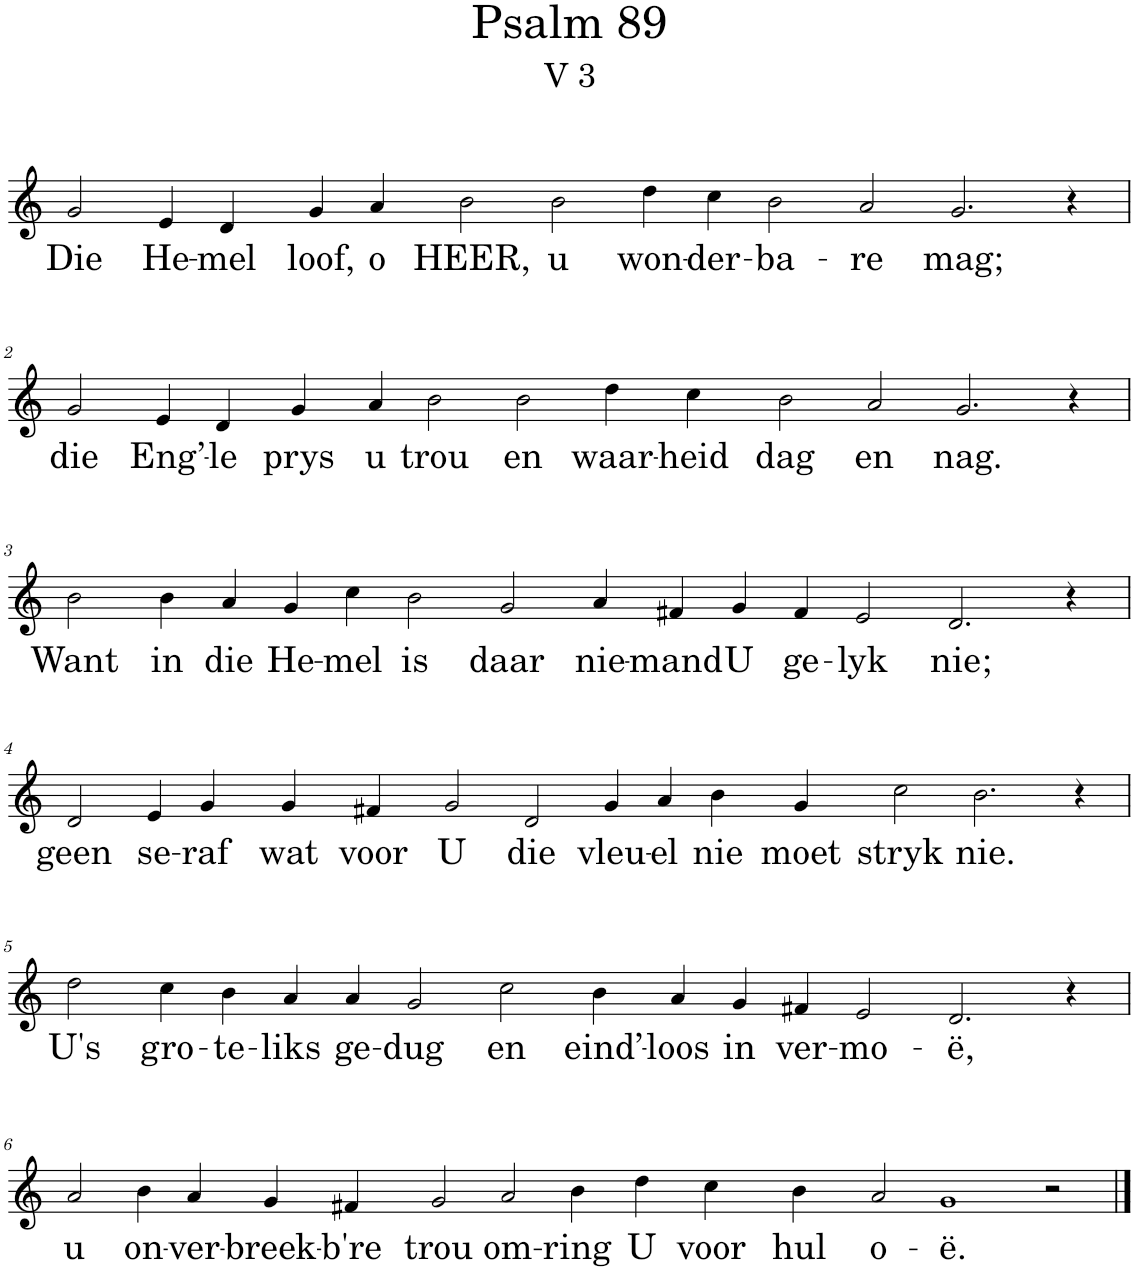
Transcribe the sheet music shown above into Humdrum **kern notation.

**kern	**text
*part1	*part1
*staff1	*staff1
*I"Pipe Organ	*
*I'Org.	*
*clefG2	*
*k[]	*
*M20/4	*
=1	=1
!	!LO:LY:b
2g/	Die
!	!LO:LY:b
4e/	He-
!	!LO:LY:b
4d/	-mel
!	!LO:LY:b
4g/	loof,
!	!LO:LY:b
4a/	o
!	!LO:LY:b
2b\	HEER,
!	!LO:LY:b
2b\	u
!	!LO:LY:b
4dd\	won-
!	!LO:LY:b
4cc\	-der-
!	!LO:LY:b
2b\	-ba-
!	!LO:LY:b
2a/	-re
!	!LO:LY:b
2.g/	mag;
4r	.
!!LO:LB:g=z
=2	=2
!	!LO:LY:b
2g/	die
!	!LO:LY:b
4e/	Eng’-
!	!LO:LY:b
4d/	-le
!	!LO:LY:b
4g/	prys
!	!LO:LY:b
4a/	u
!	!LO:LY:b
2b\	trou
!	!LO:LY:b
2b\	en
!	!LO:LY:b
4dd\	waar-
!	!LO:LY:b
4cc\	-heid
!	!LO:LY:b
2b\	dag
!	!LO:LY:b
2a/	en
!	!LO:LY:b
2.g/	nag.
4r	.
!!LO:LB:g=z
=3	=3
!	!LO:LY:b
2b\	Want
!	!LO:LY:b
4b\	in
!	!LO:LY:b
4a/	die
!	!LO:LY:b
4g/	He-
!	!LO:LY:b
4cc\	-mel
!	!LO:LY:b
2b\	is
!	!LO:LY:b
2g/	daar
!	!LO:LY:b
4a/	nie-
!	!LO:LY:b
4f#X/	-mand
!	!LO:LY:b
4g/	U
!	!LO:LY:b
4f#/	ge-
!	!LO:LY:b
2e/	-lyk
!	!LO:LY:b
2.d/	nie;
4r	.
!!LO:LB:g=z
=4	=4
!	!LO:LY:b
2d/	geen
!	!LO:LY:b
4e/	se-
!	!LO:LY:b
4g/	-raf
!	!LO:LY:b
4g/	wat
!	!LO:LY:b
4f#X/	voor
!	!LO:LY:b
2g/	U
!	!LO:LY:b
2d/	die
!	!LO:LY:b
4g/	vleu-
!	!LO:LY:b
4a/	-el
!	!LO:LY:b
4b\	nie
!	!LO:LY:b
4g/	moet
!	!LO:LY:b
2cc\	stryk
!	!LO:LY:b
2.b\	nie.
4r	.
!!LO:LB:g=z
=5	=5
!	!LO:LY:b
2dd\	U's
!	!LO:LY:b
4cc\	gro-
!	!LO:LY:b
4b\	-te-
!	!LO:LY:b
4a/	-liks
!	!LO:LY:b
4a/	ge-
!	!LO:LY:b
2g/	-dug
!	!LO:LY:b
2cc\	en
!	!LO:LY:b
4b\	eind’-
!	!LO:LY:b
4a/	-loos
!	!LO:LY:b
4g/	in
!	!LO:LY:b
4f#X/	ver-
!	!LO:LY:b
2e/	-mo-
!	!LO:LY:b
2.d/	-ë,
4r	.
!!LO:LB:g=z
=6	=6
*M22/4	*
!	!LO:LY:b
2a/	u
!	!LO:LY:b
4b\	on-
!	!LO:LY:b
4a/	-ver-
!	!LO:LY:b
4g/	-breek-
!	!LO:LY:b
4f#X/	-b're
!	!LO:LY:b
2g/	trou
!	!LO:LY:b
2a/	om-
!	!LO:LY:b
4b\	-ring
!	!LO:LY:b
4dd\	U
!	!LO:LY:b
4cc\	voor
!	!LO:LY:b
4b\	hul
!	!LO:LY:b
2a/	o-
!	!LO:LY:b
1g	-ë.
2r	.
==	==
*-	*-
